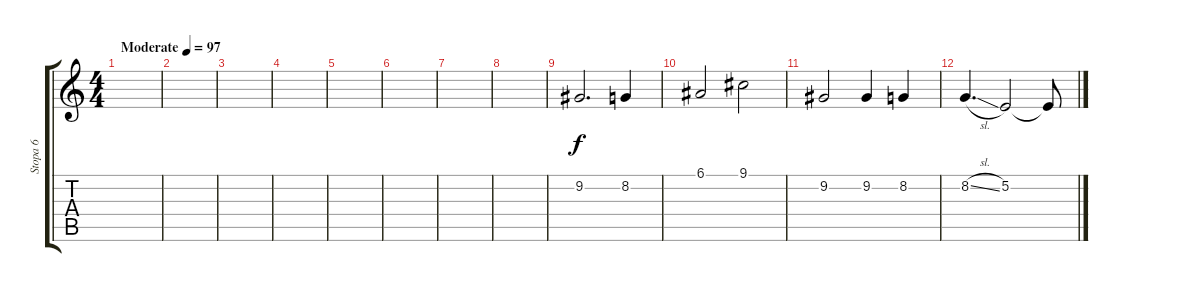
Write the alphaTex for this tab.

\track ("Stopa 6" "Stopa 6") {instrument oboe}
\staff {score tabs}
\tuning (E4 B3 G3 D3 A2 E2) {hide}
\ts (4 4)
\tempo (97 "Moderate")
\clef g2
\ks c
|
|
|
|
|
|
|
|
9.2.2{d} 8.2.4 |
6.1.2 9.1.2 |
9.2.2 9.2.4 8.2.4 |
8.2{sl}.4{d} 5.2.2 5.2{t}.8
